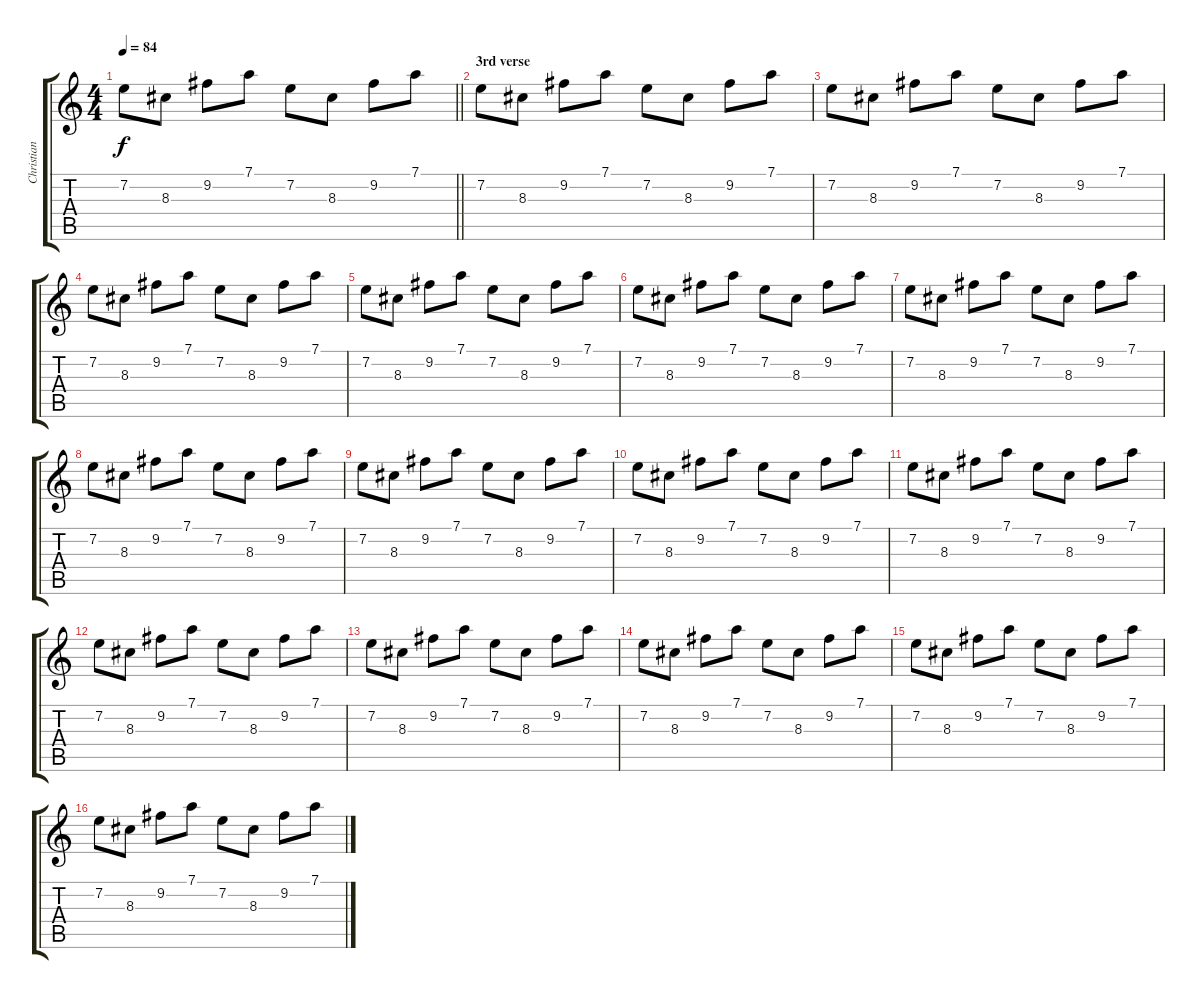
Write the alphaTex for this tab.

\track ("Christian" "Christian") {instrument acousticguitarsteel}
\staff {score tabs}
\tuning (D4 A3 F3 C3 G2 D2) {hide}
\ts (4 4)
\tempo 84
\clef g2
\barLineRight lightlight
\ks c
7.2.8{dy f} 8.3.8 9.2.8 7.1.8 7.2.8 8.3.8 9.2.8 7.1.8 |
\section ("" "3rd verse")
7.2.8 8.3.8 9.2.8 7.1.8 7.2.8 8.3.8 9.2.8 7.1.8 |
7.2.8 8.3.8 9.2.8 7.1.8 7.2.8 8.3.8 9.2.8 7.1.8 |
7.2.8 8.3.8 9.2.8 7.1.8 7.2.8 8.3.8 9.2.8 7.1.8 |
7.2.8 8.3.8 9.2.8 7.1.8 7.2.8 8.3.8 9.2.8 7.1.8 |
7.2.8 8.3.8 9.2.8 7.1.8 7.2.8 8.3.8 9.2.8 7.1.8 |
7.2.8 8.3.8 9.2.8 7.1.8 7.2.8 8.3.8 9.2.8 7.1.8 |
7.2.8 8.3.8 9.2.8 7.1.8 7.2.8 8.3.8 9.2.8 7.1.8 |
7.2.8 8.3.8 9.2.8 7.1.8 7.2.8 8.3.8 9.2.8 7.1.8 |
7.2.8 8.3.8 9.2.8 7.1.8 7.2.8 8.3.8 9.2.8 7.1.8 |
7.2.8 8.3.8 9.2.8 7.1.8 7.2.8 8.3.8 9.2.8 7.1.8 |
7.2.8 8.3.8 9.2.8 7.1.8 7.2.8 8.3.8 9.2.8 7.1.8 |
7.2.8 8.3.8 9.2.8 7.1.8 7.2.8 8.3.8 9.2.8 7.1.8 |
7.2.8 8.3.8 9.2.8 7.1.8 7.2.8 8.3.8 9.2.8 7.1.8 |
7.2.8 8.3.8 9.2.8 7.1.8 7.2.8 8.3.8 9.2.8 7.1.8 |
7.2.8 8.3.8 9.2.8 7.1.8 7.2.8 8.3.8 9.2.8 7.1.8
